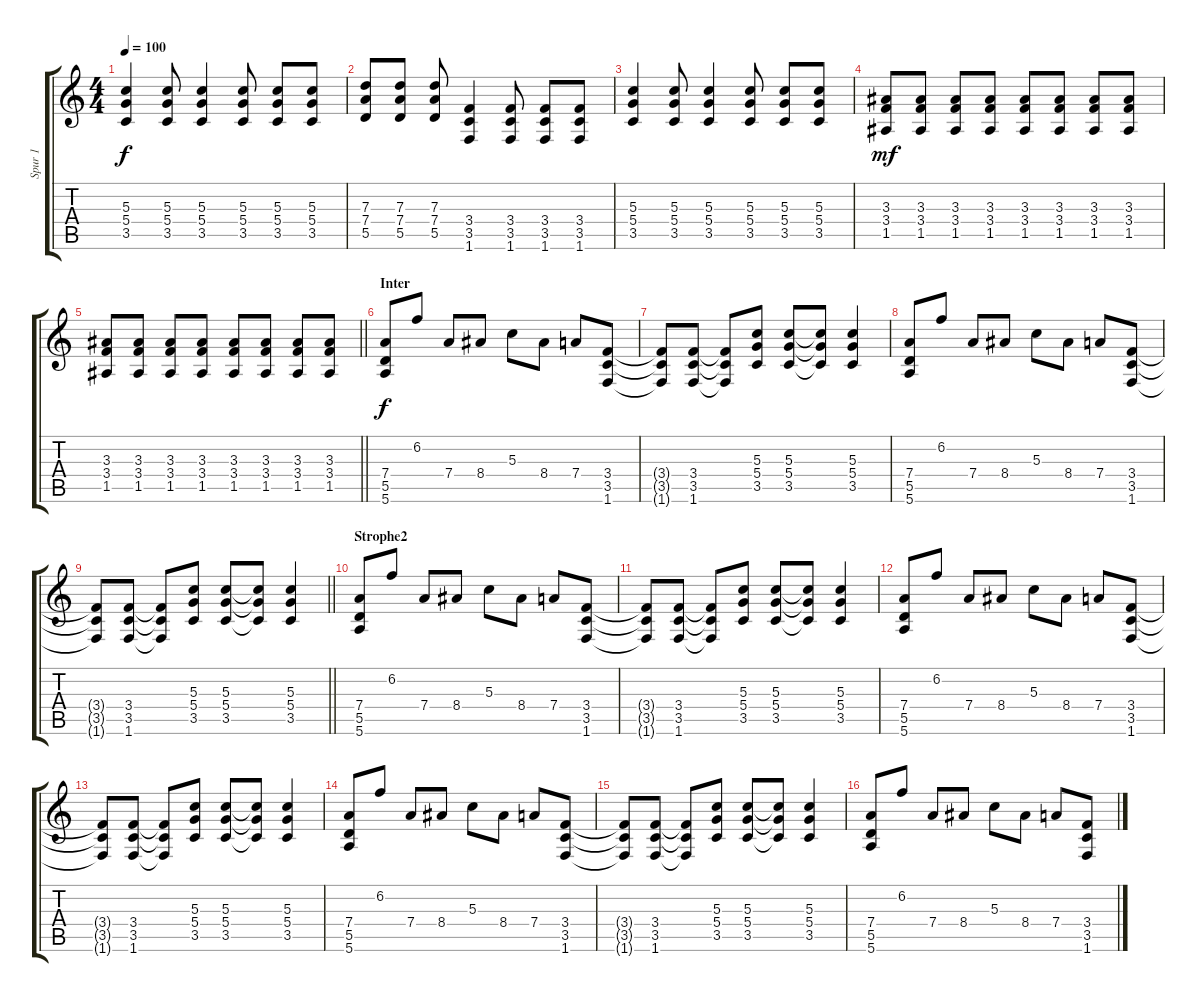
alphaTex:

\track ("Spur 1" "Spur 1") {instrument electricguitarjazz}
\staff {score tabs}
\tuning (E4 B3 G3 D3 A2 E2) {hide}
\ts (4 4)
\tempo 100
\clef g2
\ks c
(5.3 5.4 3.5).4{dy f} (5.3 5.4 3.5).8 (5.3 5.4 3.5).4 (5.3 5.4 3.5).8 (5.3 5.4 3.5).8 (5.3 5.4 3.5).8 |
(7.3 7.4 5.5).8{instrument distortionguitar} (7.3 7.4 5.5).8 (7.3 7.4 5.5).8 (3.4 3.5 1.6).4 (3.4 3.5 1.6).8 (3.4 3.5 1.6).8 (3.4 3.5 1.6).8 |
(5.3 5.4 3.5).4 (5.3 5.4 3.5).8 (5.3 5.4 3.5).4 (5.3 5.4 3.5).8 (5.3 5.4 3.5).8 (5.3 5.4 3.5).8 |
(3.3 3.4 1.5).8{dy mf} (3.3 3.4 1.5).8 (3.3 3.4 1.5).8 (3.3 3.4 1.5).8 (3.3 3.4 1.5).8 (3.3 3.4 1.5).8 (3.3 3.4 1.5).8 (3.3 3.4 1.5).8 |
\barLineRight lightlight
(3.3 3.4 1.5).8 (3.3 3.4 1.5).8 (3.3 3.4 1.5).8 (3.3 3.4 1.5).8 (3.3 3.4 1.5).8 (3.3 3.4 1.5).8 (3.3 3.4 1.5).8 (3.3 3.4 1.5).8 |
\section ("" "Inter")
(7.4 5.5 5.6).8{dy f} 6.2.8 7.4.8 8.4.8 5.3.8 8.4.8 7.4.8 (3.4 3.5 1.6).8 |
(3.4{t} 3.5{t} 1.6{t}).8 (3.4 3.5 1.6).8 (3.4{t} 3.5{t} 1.6{t}).8 (5.3 5.4 3.5).8 (5.3 5.4 3.5).8 (5.3{t} 5.4{t} 3.5{t}).8 (5.3 5.4 3.5).4 |
(7.4 5.5 5.6).8 6.2.8 7.4.8 8.4.8 5.3.8 8.4.8 7.4.8 (3.4 3.5 1.6).8 |
\barLineRight lightlight
(3.4{t} 3.5{t} 1.6{t}).8 (3.4 3.5 1.6).8 (3.4{t} 3.5{t} 1.6{t}).8 (5.3 5.4 3.5).8 (5.3 5.4 3.5).8 (5.3{t} 5.4{t} 3.5{t}).8 (5.3 5.4 3.5).4 |
\section ("" "Strophe2")
(7.4 5.5 5.6).8{instrument electricguitarjazz} 6.2.8 7.4.8 8.4.8 5.3.8 8.4.8 7.4.8 (3.4 3.5 1.6).8 |
(3.4{t} 3.5{t} 1.6{t}).8 (3.4 3.5 1.6).8 (3.4{t} 3.5{t} 1.6{t}).8 (5.3 5.4 3.5).8 (5.3 5.4 3.5).8 (5.3{t} 5.4{t} 3.5{t}).8 (5.3 5.4 3.5).4 |
(7.4 5.5 5.6).8 6.2.8 7.4.8 8.4.8 5.3.8 8.4.8 7.4.8 (3.4 3.5 1.6).8 |
(3.4{t} 3.5{t} 1.6{t}).8 (3.4 3.5 1.6).8 (3.4{t} 3.5{t} 1.6{t}).8 (5.3 5.4 3.5).8 (5.3 5.4 3.5).8 (5.3{t} 5.4{t} 3.5{t}).8 (5.3 5.4 3.5).4 |
(7.4 5.5 5.6).8 6.2.8 7.4.8 8.4.8 5.3.8 8.4.8 7.4.8 (3.4 3.5 1.6).8 |
(3.4{t} 3.5{t} 1.6{t}).8 (3.4 3.5 1.6).8 (3.4{t} 3.5{t} 1.6{t}).8 (5.3 5.4 3.5).8 (5.3 5.4 3.5).8 (5.3{t} 5.4{t} 3.5{t}).8 (5.3 5.4 3.5).4 |
(7.4 5.5 5.6).8 6.2.8 7.4.8 8.4.8 5.3.8 8.4.8 7.4.8 (3.4 3.5 1.6).8
